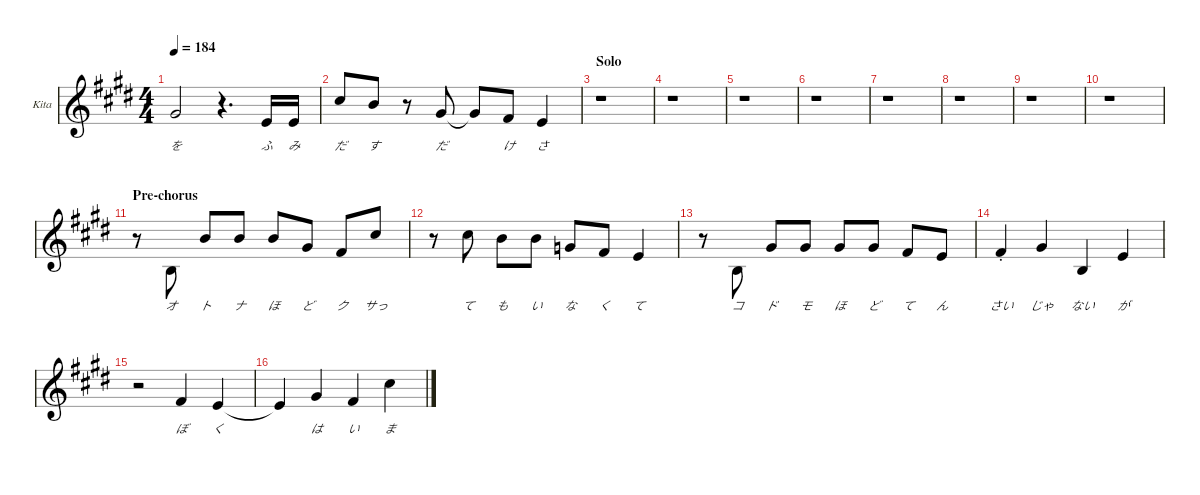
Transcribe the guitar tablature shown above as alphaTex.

\defaultSystemsLayout 4
\hideDynamics
\bracketExtendMode nobrackets
\firstSystemTrackNameOrientation horizontal
\track ("Kita chan Vo" "Kita") {defaultSystemsLayout 4 instrument lead7fifths}
\staff {score}
\tuning (E4 B3 G3 D3 A2 E2)
\ts (4 4)
\tempo 184
\clef g2
\scale
0.232539
\ks e
4.1{acc #}.2{lyrics (0 "を") lyrics (1 "") lyrics (2 "") lyrics (3 "") lyrics (4 "") dy f beam Up} r.4{d beam Down} 0.1{acc forcenatural}.16{lyrics (0 "ふ") lyrics (1 "") lyrics (2 "") lyrics (3 "") lyrics (4 "") beam Up} 0.1{acc forcenatural}.16{lyrics (0 "み") lyrics (1 "") lyrics (2 "") lyrics (3 "") lyrics (4 "") beam Up} |
\scale
0.232539 9.1{acc #}.8{lyrics (0 "だ") lyrics (1 "") lyrics (2 "") lyrics (3 "") lyrics (4 "") beam Up} 7.1{acc forcenatural}.8{lyrics (0 "す") lyrics (1 "") lyrics (2 "") lyrics (3 "") lyrics (4 "") beam Up} r.8{beam Up} 4.1{acc #}.8{lyrics (0 "だ") lyrics (1 "") lyrics (2 "") lyrics (3 "") lyrics (4 "") beam Up} 4.1{t acc #}.8{beam Up} 2.1{acc #}.8{lyrics (0 "け") lyrics (1 "") lyrics (2 "") lyrics (3 "") lyrics (4 "") beam Up} 0.1{acc forcenatural}.4{lyrics (0 "さ") lyrics (1 "") lyrics (2 "") lyrics (3 "") lyrics (4 "") beam Up} |
\section ("" "Solo")
r.1{beam Down} |
r.1{beam Down} |
r.1{beam Down} |
r.1{beam Down} |
r.1{beam Down} |
r.1{beam Down} |
r.1{beam Down} |
r.1{beam Down} |
\section ("" "Pre-chorus")
\scale
0.302263 r.8{beam Down} 0.2{acc forcenatural}.8{lyrics (0 "オ") lyrics (1 "") lyrics (2 "") lyrics (3 "") lyrics (4 "") beam Up} 7.1{acc forcenatural}.8{lyrics (0 "ト") lyrics (1 "") lyrics (2 "") lyrics (3 "") lyrics (4 "") beam Up} 7.1{acc forcenatural}.8{lyrics (0 "ナ") lyrics (1 "") lyrics (2 "") lyrics (3 "") lyrics (4 "") beam Up} 7.1{acc forcenatural}.8{lyrics (0 "ほ") lyrics (1 "") lyrics (2 "") lyrics (3 "") lyrics (4 "") beam Up} 4.1{acc #}.8{lyrics (0 "ど") lyrics (1 "") lyrics (2 "") lyrics (3 "") lyrics (4 "") beam Up} 2.1{acc #}.8{lyrics (0 "ク") lyrics (1 "") lyrics (2 "") lyrics (3 "") lyrics (4 "") beam Up} 9.1{acc #}.8{lyrics (0 "サっ") lyrics (1 "") lyrics (2 "") lyrics (3 "") lyrics (4 "") beam Up} |
\scale
0.231105 r.8{beam Down} 9.1{acc #}.8{lyrics (0 "て") lyrics (1 "") lyrics (2 "") lyrics (3 "") lyrics (4 "") beam Down} 7.1{acc forcenatural}.8{lyrics (0 "も") lyrics (1 "") lyrics (2 "") lyrics (3 "") lyrics (4 "") beam Down} 12.2{acc forcenatural}.8{lyrics (0 "い") lyrics (1 "") lyrics (2 "") lyrics (3 "") lyrics (4 "") beam Down} 3.1{acc forcenatural}.8{lyrics (0 "な") lyrics (1 "") lyrics (2 "") lyrics (3 "") lyrics (4 "") beam Up} 2.1{acc #}.8{lyrics (0 "く") lyrics (1 "") lyrics (2 "") lyrics (3 "") lyrics (4 "") beam Up} 0.1{acc forcenatural}.4{lyrics (0 "て") lyrics (1 "") lyrics (2 "") lyrics (3 "") lyrics (4 "") beam Up} |
\scale
0.231105 r.8{beam Down} 0.2{acc forcenatural}.8{lyrics (0 "コ") lyrics (1 "") lyrics (2 "") lyrics (3 "") lyrics (4 "") beam Up} 4.1{acc #}.8{lyrics (0 "ド") lyrics (1 "") lyrics (2 "") lyrics (3 "") lyrics (4 "") beam Up} 4.1{acc #}.8{lyrics (0 "モ") lyrics (1 "") lyrics (2 "") lyrics (3 "") lyrics (4 "") beam Up} 4.1{acc #}.8{lyrics (0 "ほ") lyrics (1 "") lyrics (2 "") lyrics (3 "") lyrics (4 "") beam Up} 4.1{acc #}.8{lyrics (0 "ど") lyrics (1 "") lyrics (2 "") lyrics (3 "") lyrics (4 "") beam Up} 2.1{acc #}.8{lyrics (0 "て") lyrics (1 "") lyrics (2 "") lyrics (3 "") lyrics (4 "") beam Up} 0.1{acc forcenatural}.8{lyrics (0 "ん") lyrics (1 "") lyrics (2 "") lyrics (3 "") lyrics (4 "") beam Up} |
\scale
0.235527 2.1{st acc #}.4{lyrics (0 "さい") lyrics (1 "") lyrics (2 "") lyrics (3 "") lyrics (4 "") beam Up} 4.1{acc #}.4{lyrics (0 "じゃ") lyrics (1 "") lyrics (2 "") lyrics (3 "") lyrics (4 "") beam Up} 0.2{acc forcenatural}.4{lyrics (0 "ない") lyrics (1 "") lyrics (2 "") lyrics (3 "") lyrics (4 "") beam Up} 0.1{acc forcenatural}.4{lyrics (0 "が") lyrics (1 "") lyrics (2 "") lyrics (3 "") lyrics (4 "") beam Up} |
\scale
0.302263 r.2{beam Down} 2.1{acc #}.4{lyrics (0 "ぼ") lyrics (1 "") lyrics (2 "") lyrics (3 "") lyrics (4 "") beam Up} 0.1{acc forcenatural}.4{lyrics (0 "く") lyrics (1 "") lyrics (2 "") lyrics (3 "") lyrics (4 "") beam Up} |
\scale
0.231105 0.1{t acc forcenatural}.4{beam Up} 4.1{acc #}.4{lyrics (0 "は") lyrics (1 "") lyrics (2 "") lyrics (3 "") lyrics (4 "") beam Up} 2.1{acc #}.4{lyrics (0 "い") lyrics (1 "") lyrics (2 "") lyrics (3 "") lyrics (4 "") beam Up} 9.1{acc #}.4{lyrics (0 "ま") lyrics (1 "") lyrics (2 "") lyrics (3 "") lyrics (4 "") beam Down}
